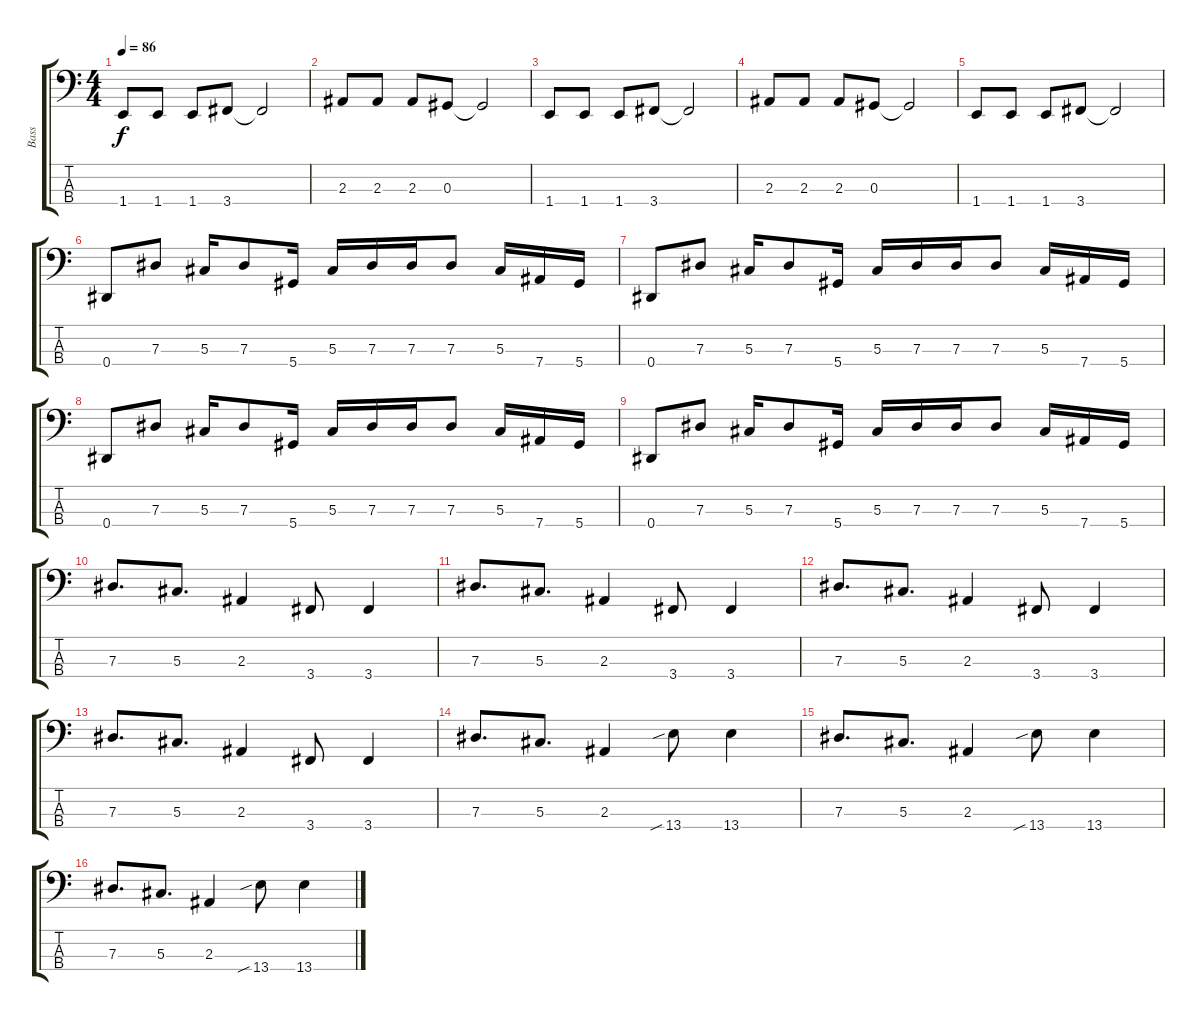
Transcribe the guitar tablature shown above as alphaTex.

\track ("Bass" "Bass") {instrument electricbassfinger}
\staff {score tabs}
\tuning (Gb2 Db2 Ab1 Eb1) {hide}
\ts (4 4)
\tempo 86
\clef f4
\ks c
1.4.8{dy f} 1.4.8 1.4.8 3.4.8 3.4{t}.2 |
2.3.8 2.3.8 2.3.8 0.3.8 0.3{t}.2 |
1.4.8 1.4.8 1.4.8 3.4.8 3.4{t}.2 |
2.3.8 2.3.8 2.3.8 0.3.8 0.3{t}.2 |
1.4.8 1.4.8 1.4.8 3.4.8 3.4{t}.2 |
0.4.8 7.3.8 5.3.16 7.3.8 5.4.16 5.3.16 7.3.16 7.3.16 7.3.8 5.3.16 7.4.16 5.4.16 |
0.4.8 7.3.8 5.3.16 7.3.8 5.4.16 5.3.16 7.3.16 7.3.16 7.3.8 5.3.16 7.4.16 5.4.16 |
0.4.8 7.3.8 5.3.16 7.3.8 5.4.16 5.3.16 7.3.16 7.3.16 7.3.8 5.3.16 7.4.16 5.4.16 |
0.4.8 7.3.8 5.3.16 7.3.8 5.4.16 5.3.16 7.3.16 7.3.16 7.3.8 5.3.16 7.4.16 5.4.16 |
7.3.8{d} 5.3.8{d} 2.3.4 3.4.8 3.4.4 |
7.3.8{d} 5.3.8{d} 2.3.4 3.4.8 3.4.4 |
7.3.8{d} 5.3.8{d} 2.3.4 3.4.8 3.4.4 |
7.3.8{d} 5.3.8{d} 2.3.4 3.4.8 3.4.4 |
7.3.8{d} 5.3.8{d} 2.3.4 13.4{sib}.8 13.4.4 |
7.3.8{d} 5.3.8{d} 2.3.4 13.4{sib}.8 13.4.4 |
7.3.8{d} 5.3.8{d} 2.3.4 13.4{sib}.8 13.4.4
